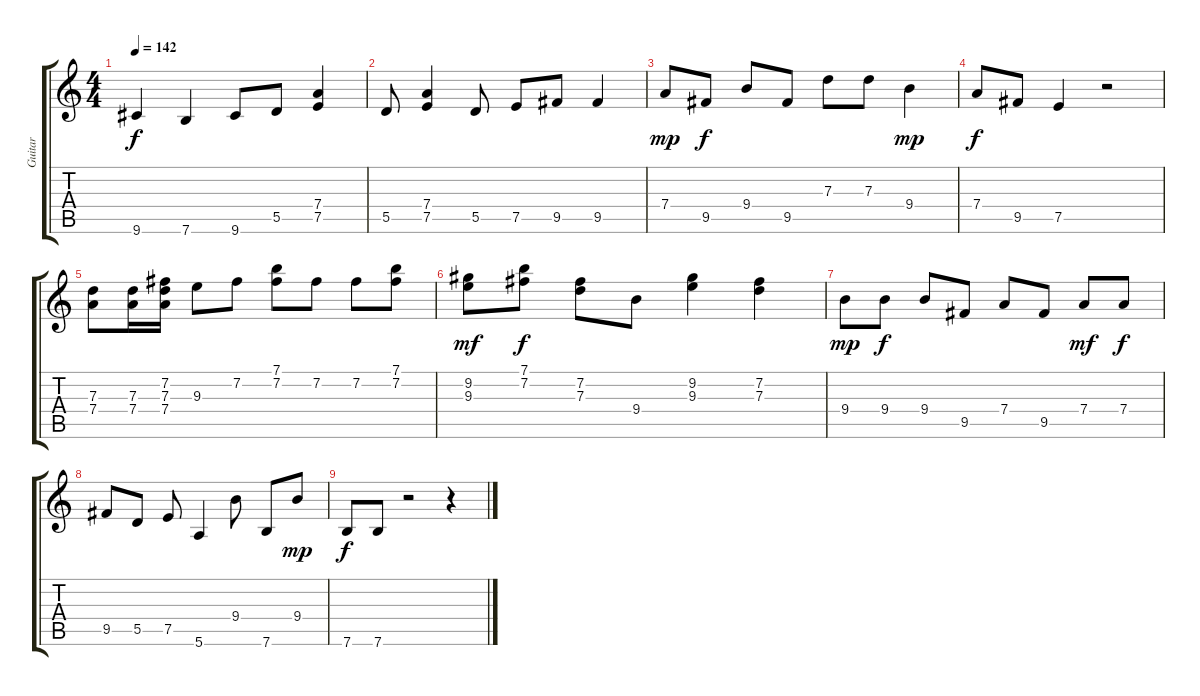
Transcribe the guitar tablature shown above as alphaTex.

\track ("Guitar" "Guitar") {instrument overdrivenguitar}
\staff {score tabs}
\tuning (E4 B3 G3 D3 A2 E2) {hide}
\ts (4 4)
\tempo 142
\clef g2
\ks c
9.6.4{dy f} 7.6.4 9.6.8 5.5.8 (7.4 7.5).4 |
5.5.8 (7.4 7.5).4 5.5.8 7.5.8 9.5.8 9.5.4 |
7.4.8{dy mp} 9.5.8{dy f} 9.4.8 9.5.8 7.3.8 7.3.8 9.4.4{dy mp} |
7.4.8{dy f} 9.5.8 7.5.4 r.2 |
(7.3 7.4).8 (7.3 7.4).16 (7.2 7.3 7.4).16 9.3.8 7.2.8 (7.1 7.2).8 7.2.8 7.2.8 (7.1 7.2).8 |
(9.2 9.3).8{dy mf} (7.1 7.2).8{dy f} (7.2 7.3).8 9.4.8 (9.2 9.3).4 (7.2 7.3).4 |
9.4.8{dy mp} 9.4.8{dy f} 9.4.8 9.5.8 7.4.8 9.5.8 7.4.8{dy mf} 7.4.8{dy f} |
9.5.8 5.5.8 7.5.8 5.6.4 9.4.8 7.6.8 9.4.8{dy mp} |
7.6.8{dy f} 7.6.8 r.2 r.4
